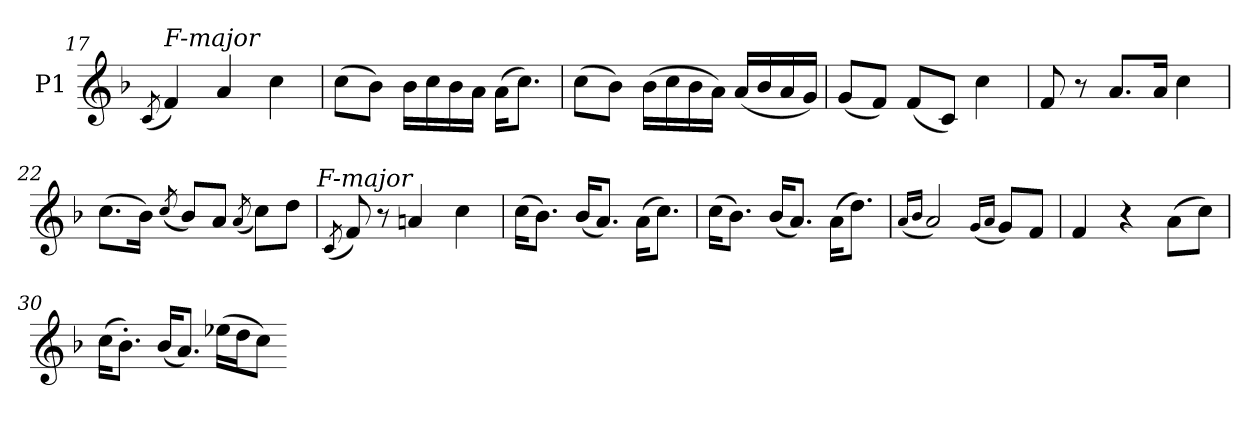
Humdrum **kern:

**kern
*part1
*staff1
*I"P1
*clefG2
*k[b-]
*F:
=17
(8qc/
!LO:TX:a:i:t=F-major
4f)
4a
4cc
=18
(8ccL
8b-J)
16b-LL
16cc
16b-
16aJJ
(16aKL
8.ccJ)
=19
(8ccL
8b-J)
(16b-LL
16cc
16b-
16aJJ)
(16aLL
16b-
16a
16gJJ)
=20
(8gL
8fJ)
(8fL
8cJ)
4cc
=21
8f
8r
8.aL
16aJk
4cc
=22
(8.ccL
16b-Jk)
(8qcc/
8b-L)
8aJ
(8qa/
8ccL)
8ddJ
!LO:TX:a:i:t=F-major
=25
(8qc/
8f)
8r
4an
4cc
=26
(16ccKL
8.b-J)
(16b-KL
8.aJ)
(16aKL
8.ccJ)
=27
(16ccKL
8.b-J)
(16b-KL
8.aJ)
(16aKL
8.ddJ)
=28
(16qqa/LL
16qqb-/JJ
2a)
(16qqg/LL
16qqa/JJ
8gL)
8fJ
=29
4f
4r
(8aL
8ccJ)
=30
(16ccKL
8.b-'J)
(16b-KL
8.aJ)
(16ee-XLL
16ddJ
8ccJ)
=-
*-
